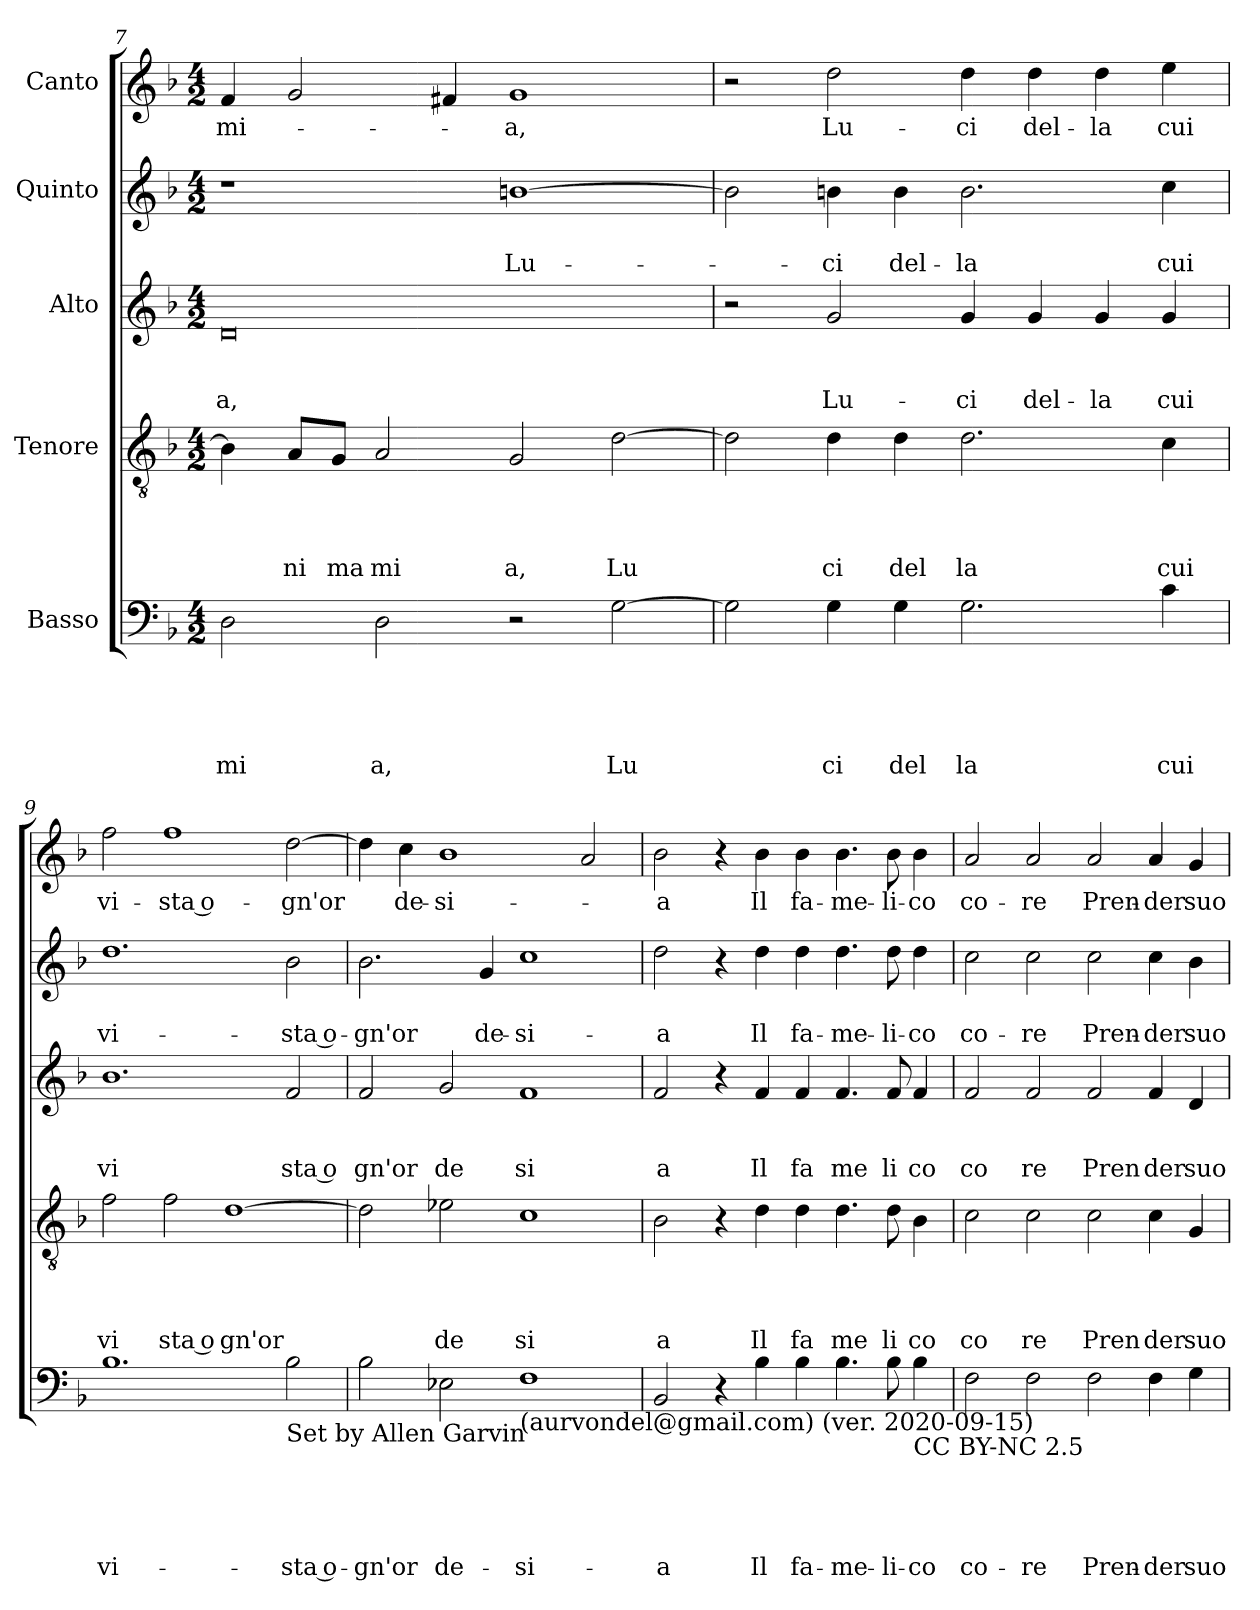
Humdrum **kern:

**kern	**text	**text	**text	**text	**text	**kern	**text	**text	**text	**text	**kern	**text	**text	**text	**kern	**text	**text	**kern	**text
*part5	*part5	*part5	*part5	*part5	*part5	*part4	*part4	*part4	*part4	*part4	*part3	*part3	*part3	*part3	*part2	*part2	*part2	*part1	*part1
*staff5	*staff5	*staff5	*staff5	*staff5	*staff5	*staff4	*staff4	*staff4	*staff4	*staff4	*staff3	*staff3	*staff3	*staff3	*staff2	*staff2	*staff2	*staff1	*staff1
*I"Basso	*	*	*	*	*	*I"Tenore	*	*	*	*	*I"Alto	*	*	*	*I"Quinto	*	*	*I"Canto	*
*clefF4	*	*	*	*	*	*clefGv2	*	*	*	*	*clefG2	*	*	*	*clefG2	*	*	*clefG2	*
*k[b-]	*	*	*	*	*	*k[b-]	*	*	*	*	*k[b-]	*	*	*	*k[b-]	*	*	*k[b-]	*
*F:	*	*	*	*	*	*F:	*	*	*	*	*F:	*	*	*	*F:	*	*	*F:	*
*M4/2	*	*	*	*	*	*M4/2	*	*	*	*	*M4/2	*	*	*	*M4/2	*	*	*M4/2	*
=7	=7	=7	=7	=7	=7	=7	=7	=7	=7	=7	=7	=7	=7	=7	=7	=7	=7	=7	=7
!	!	!	!	!	!LO:LY:b	!	!	!	!	!	!	!	!	!LO:LY:b	!	!	!	!	!LO:LY:b
2D\	.	.	.	.	mi	4B-\]	.	.	.	.	0d	.	.	-a,	1r	.	.	4f/	mi-
!	!	!	!	!	!	!	!	!	!	!LO:LY:b	!	!	!	!	!	!	!	!	!
.	.	.	.	.	.	8A/L	.	.	.	ni	.	.	.	.	.	.	.	2g/	.
!	!	!	!	!	!	!	!	!	!	!LO:LY:b	!	!	!	!	!	!	!	!	!
.	.	.	.	.	.	8G/J	.	.	.	ma	.	.	.	.	.	.	.	.	.
!	!	!	!	!	!LO:LY:b	!	!	!	!	!LO:LY:b	!	!	!	!	!	!	!	!	!
2D\	.	.	.	.	a,	2A/	.	.	.	mi	.	.	.	.	.	.	.	.	.
.	.	.	.	.	.	.	.	.	.	.	.	.	.	.	.	.	.	4f#/	.
!	!	!	!	!	!	!	!	!	!	!LO:LY:b	!	!	!	!	!	!	!LO:LY:b	!	!LO:LY:b
2r	.	.	.	.	.	2G/	.	.	.	a,	.	.	.	.	[>1bn	.	Lu-	1g	-a,
!	!	!	!	!	!LO:LY:b	!	!	!	!	!LO:LY:b	!	!	!	!	!	!	!	!	!
[>2G\	.	.	.	.	Lu	[>2d\	.	.	.	Lu	.	.	.	.	.	.	.	.	.
=8	=8	=8	=8	=8	=8	=8	=8	=8	=8	=8	=8	=8	=8	=8	=8	=8	=8	=8	=8
2G\]	.	.	.	.	.	2d\]	.	.	.	.	2r	.	.	.	2b\]	.	.	2r	.
!	!	!	!	!	!LO:LY:b	!	!	!	!	!LO:LY:b	!	!	!	!LO:LY:b	!	!	!LO:LY:b	!	!LO:LY:b
4G\	.	.	.	.	ci	4d\	.	.	.	ci	2g/	.	.	Lu-	4bn\	.	-ci	2dd\	Lu-
!	!	!	!	!	!LO:LY:b	!	!	!	!	!LO:LY:b	!	!	!	!	!	!	!LO:LY:b	!	!
4G\	.	.	.	.	del	4d\	.	.	.	del	.	.	.	.	4b\	.	del-	.	.
!	!	!	!	!	!LO:LY:b	!	!	!	!	!LO:LY:b	!	!	!	!LO:LY:b	!	!	!LO:LY:b	!	!LO:LY:b
2.G\	.	.	.	.	la	2.d\	.	.	.	la	4g/	.	.	-ci	2.b\	.	-la	4dd\	-ci
!	!	!	!	!	!	!	!	!	!	!	!	!	!	!LO:LY:b	!	!	!	!	!LO:LY:b
.	.	.	.	.	.	.	.	.	.	.	4g/	.	.	del-	.	.	.	4dd\	del-
!	!	!	!	!	!	!	!	!	!	!	!	!	!	!LO:LY:b	!	!	!	!	!LO:LY:b
.	.	.	.	.	.	.	.	.	.	.	4g/	.	.	-la	.	.	.	4dd\	-la
!	!	!	!	!	!LO:LY:b	!	!	!	!	!LO:LY:b	!	!	!	!LO:LY:b	!	!	!LO:LY:b	!	!LO:LY:b
4c\	.	.	.	.	cui	4c\	.	.	.	cui	4g/	.	.	cui	4cc\	.	cui	4ee\	cui
!!LO:LB:g=z
=9	=9	=9	=9	=9	=9	=9	=9	=9	=9	=9	=9	=9	=9	=9	=9	=9	=9	=9	=9
!	!	!	!	!	!LO:LY:b	!	!	!	!	!LO:LY:b	!	!	!	!LO:LY:b	!	!	!LO:LY:b	!	!LO:LY:b
1.B-	.	.	.	.	vi-	2f\	.	.	.	vi	1.b-	.	.	vi	1.dd	.	vi-	2ff\	vi-
!	!	!	!	!	!	!	!	!	!	!LO:LY:b:rj	!	!	!	!	!	!	!	!	!LO:LY:b:rj
.	.	.	.	.	.	2f\	.	.	.	sta o	.	.	.	.	.	.	.	1ff	-sta o-
!	!	!	!	!	!	!	!	!	!	!LO:LY:b	!	!	!	!	!	!	!	!	!
.	.	.	.	.	.	[>1d	.	.	.	gn'or	.	.	.	.	.	.	.	.	.
!LO:TX:b:t=Set by Allen Garvin	!	!	!	!	!	!	!	!	!	!	!	!	!	!	!	!	!	!	!
!	!	!	!	!	!LO:LY:b:rj	!	!	!	!	!	!	!	!	!LO:LY:b:rj	!	!	!LO:LY:b:rj	!	!LO:LY:b
2B-\	.	.	.	.	-sta o-	.	.	.	.	.	2f/	.	.	sta o	2b-\	.	-sta o-	[>2dd\	-gn'or
=10	=10	=10	=10	=10	=10	=10	=10	=10	=10	=10	=10	=10	=10	=10	=10	=10	=10	=10	=10
!	!	!	!	!	!LO:LY:b	!	!	!	!	!	!	!	!	!LO:LY:b	!	!	!LO:LY:b	!	!
2B-\	.	.	.	.	-gn'or	2d\]	.	.	.	.	2f/	.	.	gn'or	2.b-\	.	-gn'or	4dd\]	.
!	!	!	!	!	!	!	!	!	!	!	!	!	!	!	!	!	!	!	!LO:LY:b
.	.	.	.	.	.	.	.	.	.	.	.	.	.	.	.	.	.	4cc\	de-
!	!	!	!	!	!LO:LY:b	!	!	!	!	!LO:LY:b	!	!	!	!LO:LY:b	!	!	!	!	!LO:LY:b
2E-X\	.	.	.	.	de-	2e-X\	.	.	.	de	2g/	.	.	de	.	.	.	1b-	-si-
!	!	!	!	!	!	!	!	!	!	!	!	!	!	!	!	!	!LO:LY:b	!	!
.	.	.	.	.	.	.	.	.	.	.	.	.	.	.	4g/	.	de-	.	.
!LO:TX:b:t=(aurvondel@gmail.com) (ver. 2020-09-15)	!	!	!	!	!	!	!	!	!	!	!	!	!	!	!	!	!	!	!
!	!	!	!	!	!LO:LY:b	!	!	!	!	!LO:LY:b	!	!	!	!LO:LY:b	!	!	!LO:LY:b	!	!
1F	.	.	.	.	-si-	1c	.	.	.	si	1f	.	.	si	1cc	.	-si-	.	.
.	.	.	.	.	.	.	.	.	.	.	.	.	.	.	.	.	.	2a/	.
=11	=11	=11	=11	=11	=11	=11	=11	=11	=11	=11	=11	=11	=11	=11	=11	=11	=11	=11	=11
!	!	!	!	!	!LO:LY:b	!	!	!	!	!LO:LY:b	!	!	!	!LO:LY:b	!	!	!LO:LY:b	!	!LO:LY:b
2BB-/	.	.	.	.	-a	2B-\	.	.	.	a	2f/	.	.	a	2dd\	.	-a	2b-\	-a
4r	.	.	.	.	.	4r	.	.	.	.	4r	.	.	.	4r	.	.	4r	.
!	!	!	!	!	!LO:LY:b	!	!	!	!	!LO:LY:b	!	!	!	!LO:LY:b	!	!	!LO:LY:b	!	!LO:LY:b
4B-\	.	.	.	.	Il	4d\	.	.	.	Il	4f/	.	.	Il	4dd\	.	Il	4b-\	Il
!	!	!	!	!	!LO:LY:b	!	!	!	!	!LO:LY:b	!	!	!	!LO:LY:b	!	!	!LO:LY:b	!	!LO:LY:b
4B-\	.	.	.	.	fa-	4d\	.	.	.	fa	4f/	.	.	fa	4dd\	.	fa-	4b-\	fa-
!	!	!	!	!	!LO:LY:b	!	!	!	!	!LO:LY:b	!	!	!	!LO:LY:b	!	!	!LO:LY:b	!	!LO:LY:b
4.B-\	.	.	.	.	-me-	4.d\	.	.	.	me	4.f/	.	.	me	4.dd\	.	-me-	4.b-\	-me-
!	!	!	!	!	!LO:LY:b	!	!	!	!	!LO:LY:b	!	!	!	!LO:LY:b	!	!	!LO:LY:b	!	!LO:LY:b
8B-\	.	.	.	.	-li-	8d\	.	.	.	li	8f/	.	.	li	8dd\	.	-li-	8b-\	-li-
!LO:TX:b:t=CC BY-NC 2.5	!	!	!	!	!	!	!	!	!	!	!	!	!	!	!	!	!	!	!
!	!	!	!	!	!LO:LY:b	!	!	!	!	!LO:LY:b	!	!	!	!LO:LY:b	!	!	!LO:LY:b	!	!LO:LY:b
4B-\	.	.	.	.	-co	4B-\	.	.	.	co	4f/	.	.	co	4dd\	.	-co	4b-\	-co
=12	=12	=12	=12	=12	=12	=12	=12	=12	=12	=12	=12	=12	=12	=12	=12	=12	=12	=12	=12
!	!	!	!	!	!LO:LY:b	!	!	!	!	!LO:LY:b	!	!	!	!LO:LY:b	!	!	!LO:LY:b	!	!LO:LY:b
2F\	.	.	.	.	co-	2c\	.	.	.	co	2f/	.	.	co	2cc\	.	co-	2a/	co-
!	!	!	!	!	!LO:LY:b	!	!	!	!	!LO:LY:b	!	!	!	!LO:LY:b	!	!	!LO:LY:b	!	!LO:LY:b
2F\	.	.	.	.	-re	2c\	.	.	.	re	2f/	.	.	re	2cc\	.	-re	2a/	-re
!	!	!	!	!	!LO:LY:b	!	!	!	!	!LO:LY:b	!	!	!	!LO:LY:b	!	!	!LO:LY:b	!	!LO:LY:b
2F\	.	.	.	.	Pren-	2c\	.	.	.	Pren	2f/	.	.	Pren	2cc\	.	Pren-	2a/	Pren-
!	!	!	!	!	!LO:LY:b	!	!	!	!	!LO:LY:b	!	!	!	!LO:LY:b	!	!	!LO:LY:b	!	!LO:LY:b
4F\	.	.	.	.	-der	4c\	.	.	.	der	4f/	.	.	der	4cc\	.	-der	4a/	-der
!	!	!	!	!	!LO:LY:b	!	!	!	!	!LO:LY:b	!	!	!	!LO:LY:b	!	!	!LO:LY:b	!	!LO:LY:b
4G\	.	.	.	.	suo	4G/	.	.	.	suo	4d/	.	.	suo	4b-\	.	suo	4g/	suo
=	=	=	=	=	=	=	=	=	=	=	=	=	=	=	=	=	=	=	=
*-	*-	*-	*-	*-	*-	*-	*-	*-	*-	*-	*-	*-	*-	*-	*-	*-	*-	*-	*-
